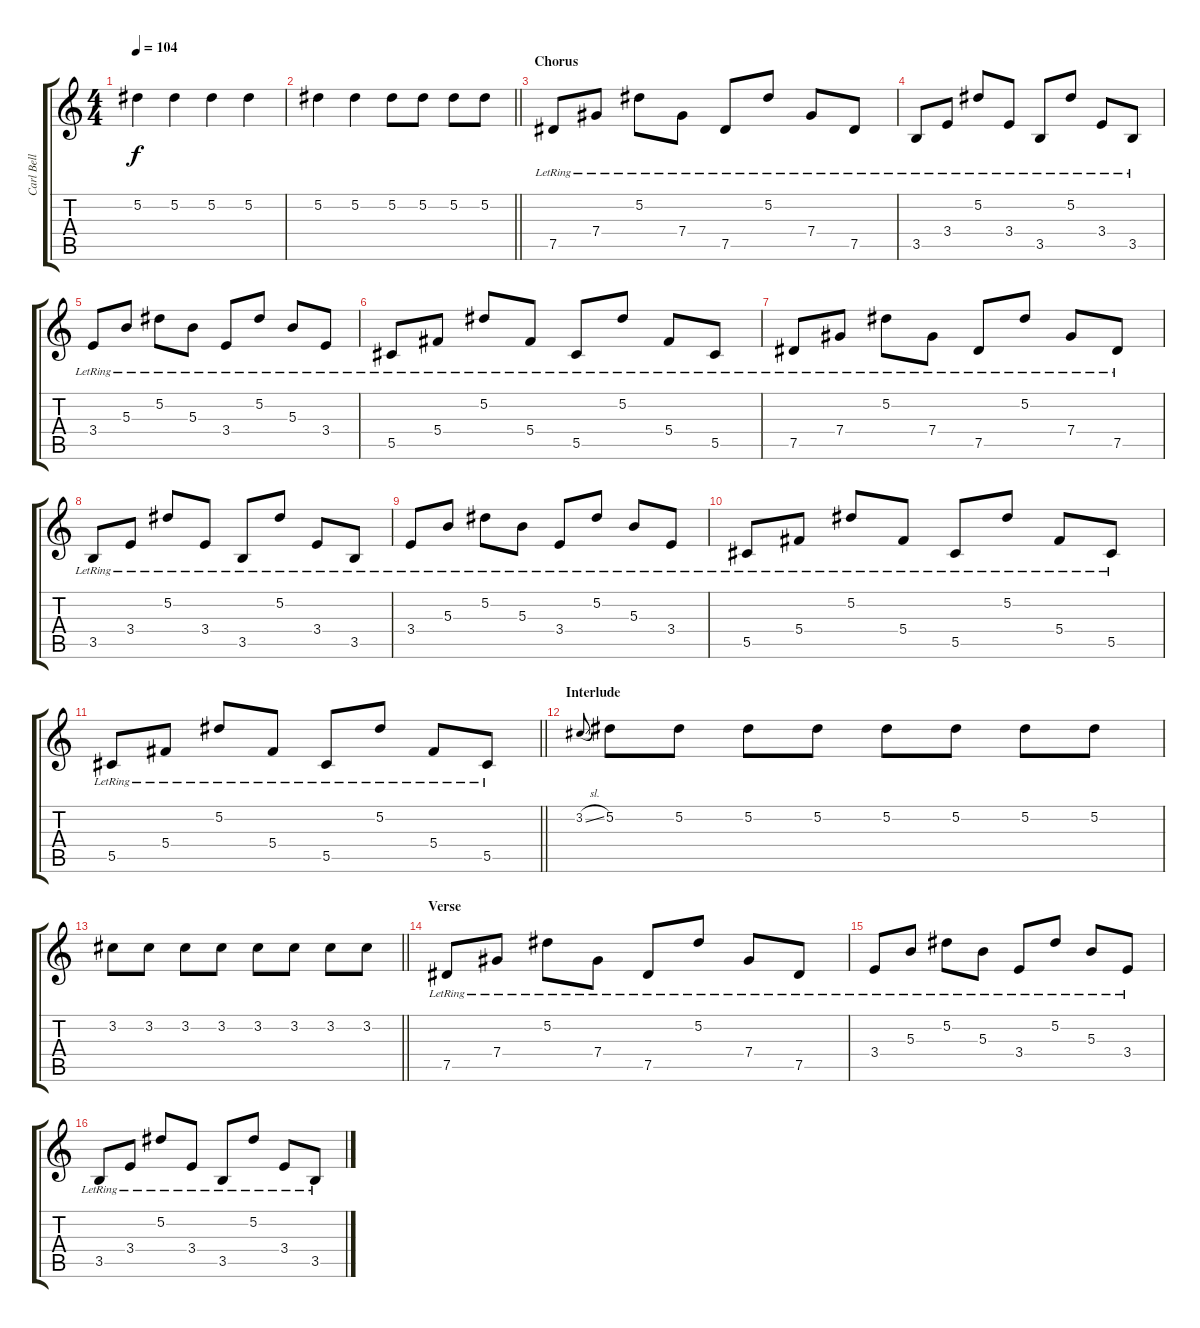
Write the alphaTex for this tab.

\track ("Carl Bell (Lead Guitar)" "Carl Bell ") {instrument acousticguitarsteel}
\staff {score tabs}
\tuning (Eb4 Bb3 Gb3 Db3 Ab2 Db2) {hide}
\ts (4 4)
\tempo 104
\clef g2
\ks c
5.2.4{dy f} 5.2.4 5.2.4 5.2.4 |
\barLineRight lightlight
5.2.4 5.2.4 5.2.8 5.2.8 5.2.8 5.2.8 |
\section ("" "Chorus")
7.5{lr}.8{volume 10} 7.4{lr}.8 5.2{lr}.8 7.4{lr}.8 7.5{lr}.8 5.2{lr}.8 7.4{lr}.8 7.5{lr}.8 |
3.5{lr}.8 3.4{lr}.8 5.2{lr}.8 3.4{lr}.8 3.5{lr}.8 5.2{lr}.8 3.4{lr}.8 3.5{lr}.8 |
3.4{lr}.8 5.3{lr}.8 5.2{lr}.8 5.3{lr}.8 3.4{lr}.8 5.2{lr}.8 5.3{lr}.8 3.4{lr}.8 |
5.5{lr}.8 5.4{lr}.8 5.2{lr}.8 5.4{lr}.8 5.5{lr}.8 5.2{lr}.8 5.4{lr}.8 5.5{lr}.8 |
7.5{lr}.8 7.4{lr}.8 5.2{lr}.8 7.4{lr}.8 7.5{lr}.8 5.2{lr}.8 7.4{lr}.8 7.5{lr}.8 |
3.5{lr}.8 3.4{lr}.8 5.2{lr}.8 3.4{lr}.8 3.5{lr}.8 5.2{lr}.8 3.4{lr}.8 3.5{lr}.8 |
3.4{lr}.8 5.3{lr}.8 5.2{lr}.8 5.3{lr}.8 3.4{lr}.8 5.2{lr}.8 5.3{lr}.8 3.4{lr}.8 |
5.5{lr}.8 5.4{lr}.8 5.2{lr}.8 5.4{lr}.8 5.5{lr}.8 5.2{lr}.8 5.4{lr}.8 5.5{lr}.8 |
\barLineRight lightlight
5.5{lr}.8 5.4{lr}.8 5.2{lr}.8 5.4{lr}.8 5.5{lr}.8 5.2{lr}.8 5.4{lr}.8 5.5{lr}.8 |
\section ("" "Interlude")
3.2{sl}.8{gr onbeat} 5.2.8{volume 12} 5.2.8 5.2.8 5.2.8 5.2.8 5.2.8 5.2.8 5.2.8 |
\barLineRight lightlight
3.2.8 3.2.8 3.2.8 3.2.8 3.2.8 3.2.8 3.2.8 3.2.8 |
\section ("" "Verse")
7.5{lr}.8{volume 10} 7.4{lr}.8 5.2{lr}.8 7.4{lr}.8 7.5{lr}.8 5.2{lr}.8 7.4{lr}.8 7.5{lr}.8 |
3.4{lr}.8 5.3{lr}.8 5.2{lr}.8 5.3{lr}.8 3.4{lr}.8 5.2{lr}.8 5.3{lr}.8 3.4{lr}.8 |
3.5{lr}.8 3.4{lr}.8 5.2{lr}.8 3.4{lr}.8 3.5{lr}.8 5.2{lr}.8 3.4{lr}.8 3.5{lr}.8
